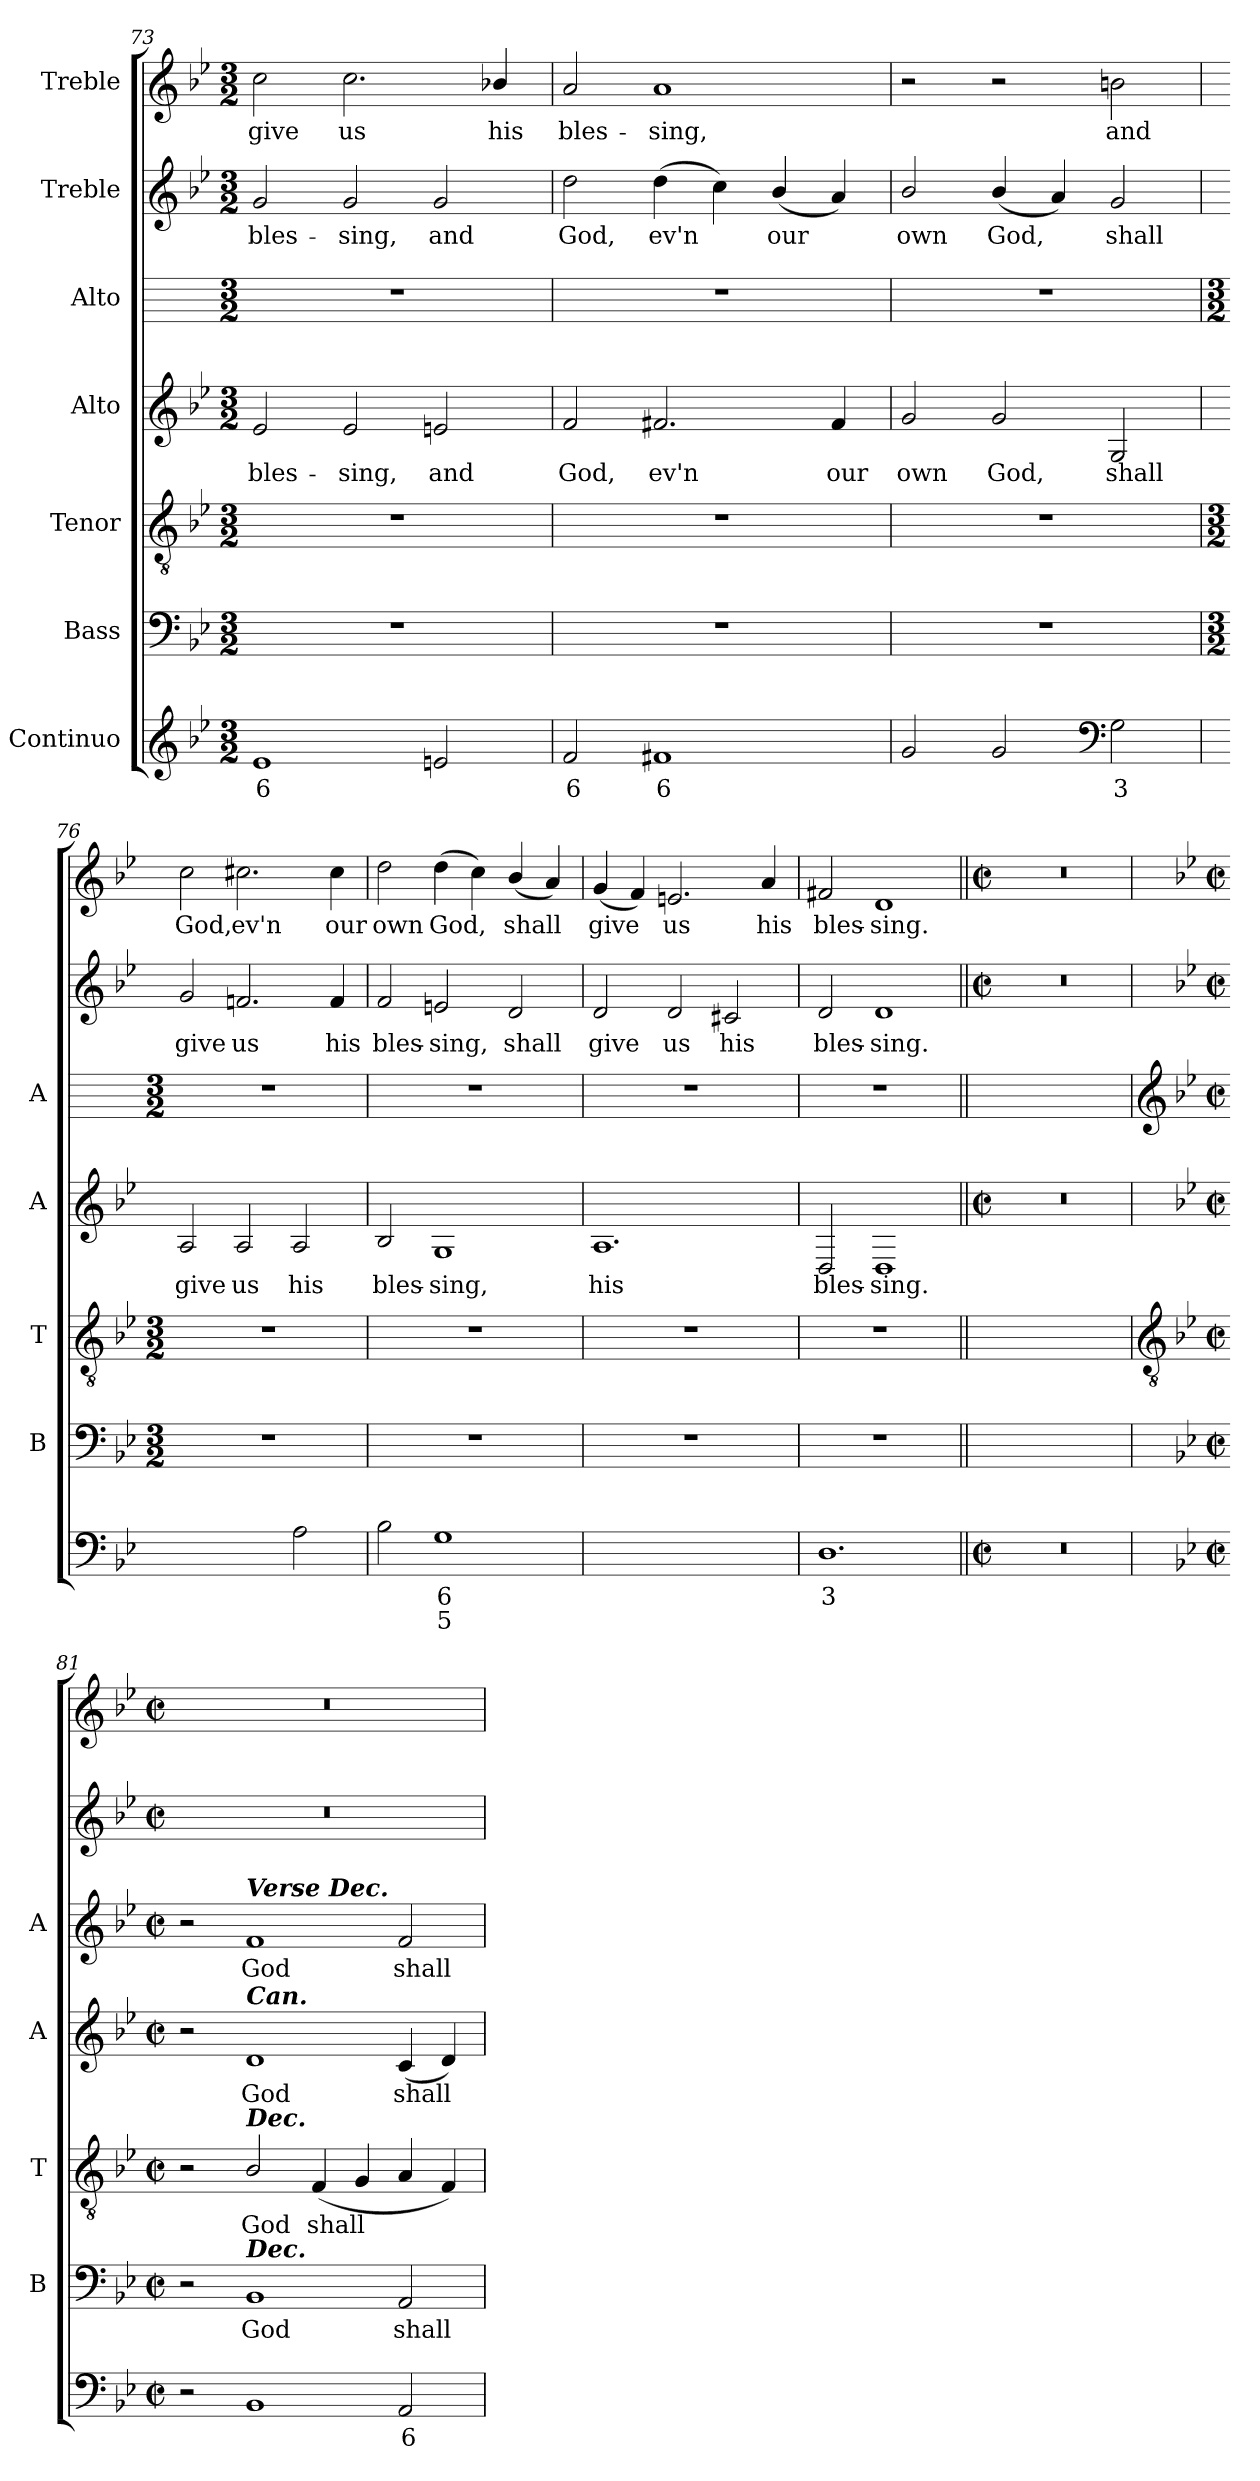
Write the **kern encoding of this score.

**kern	**text	**text	**kern	**text	**kern	**text	**kern	**text	**kern	**text	**kern	**text	**kern	**text
*part7	*part7	*part7	*part6	*part6	*part5	*part5	*part4	*part4	*part3	*part3	*part2	*part2	*part1	*part1
*staff7	*staff7	*staff7	*staff6	*staff6	*staff5	*staff5	*staff4	*staff4	*staff3	*staff3	*staff2	*staff2	*staff1	*staff1
*I"Continuo	*	*	*I"Bass	*	*I"Tenor	*	*I"Alto	*	*I"Alto	*	*I"Treble	*	*I"Treble	*
*	*	*	*I'B	*	*I'T	*	*I'A	*	*I'A	*	*	*	*	*
*clefG2	*	*	*clefF4	*	*clefGv2	*	*clefG2	*	*	*	*clefG2	*	*clefG2	*
*k[b-e-]	*	*	*k[b-e-]	*	*k[b-e-]	*	*k[b-e-]	*	*	*	*k[b-e-]	*	*k[b-e-]	*
*B-:	*	*	*B-:	*	*B-:	*	*B-:	*	*	*	*B-:	*	*B-:	*
*M3/2	*	*	*M3/2	*	*M3/2	*	*M3/2	*	*M3/2	*	*M3/2	*	*M3/2	*
=73	=73	=73	=73	=73	=73	=73	=73	=73	=73	=73	=73	=73	=73	=73
!	!LO:LY:b	!	!	!	!	!	!	!LO:LY:b	!	!	!	!LO:LY:b	!	!LO:LY:b
1e-	6	.	1.r	.	1.r	.	2e-	bles-	1.r	.	2g	bles-	2cc	give
!	!	!	!	!	!	!	!	!LO:LY:b	!	!	!	!LO:LY:b	!	!LO:LY:b
.	.	.	.	.	.	.	2e-	-sing,	.	.	2g	-sing,	2.cc	us
!	!	!	!	!	!	!	!	!LO:LY:b	!	!	!	!LO:LY:b	!	!
2en	.	.	.	.	.	.	2en	and	.	.	2g	and	.	.
!	!	!	!	!	!	!	!	!	!	!	!	!	!	!LO:LY:b
.	.	.	.	.	.	.	.	.	.	.	.	.	4b-X/	his
=74	=74	=74	=74	=74	=74	=74	=74	=74	=74	=74	=74	=74	=74	=74
!	!LO:LY:b	!	!	!	!	!	!	!LO:LY:b	!	!	!	!LO:LY:b	!	!LO:LY:b
2f	6	.	1.r	.	1.r	.	2f	God,	1.r	.	2dd	God,	2a	bles-
!	!LO:LY:b	!	!	!	!	!	!	!LO:LY:b	!	!	!	!LO:LY:b	!	!LO:LY:b
1f#X	6	.	.	.	.	.	2.f#X	ev'n	.	.	(>4dd	ev'n	1a	-sing,
.	.	.	.	.	.	.	.	.	.	.	4cc)	.	.	.
!	!	!	!	!	!	!	!	!	!	!	!	!LO:LY:b	!	!
.	.	.	.	.	.	.	.	.	.	.	(<4b-/	our	.	.
!	!	!	!	!	!	!	!	!LO:LY:b	!	!	!	!	!	!
.	.	.	.	.	.	.	4f#	our	.	.	4a)	.	.	.
=75	=75	=75	=75	=75	=75	=75	=75	=75	=75	=75	=75	=75	=75	=75
!	!	!	!	!	!	!	!	!LO:LY:b	!	!	!	!LO:LY:b	!	!
2g	.	.	1.r	.	1.r	.	2g	own	1.r	.	2b-/	own	2r	.
!	!	!	!	!	!	!	!	!LO:LY:b	!	!	!	!LO:LY:b	!	!
2g	.	.	.	.	.	.	2g	God,	.	.	(<4b-/	God,	2r	.
.	.	.	.	.	.	.	.	.	.	.	4a)	.	.	.
*clefF4	*	*	*	*	*	*	*	*	*	*	*	*	*	*
!	!LO:LY:b	!	!	!	!	!	!	!LO:LY:b	!	!	!	!LO:LY:b	!	!LO:LY:b
2G	3	.	.	.	.	.	2G	shall	.	.	2g	shall	2bn	and
!!LO:LB:g=z
=76	=76	=76	=76	=76	=76	=76	=76	=76	=76	=76	=76	=76	=76	=76
*	*	*	*M3/2	*	*M3/2	*	*	*	*M3/2	*	*	*	*	*
!	!LO:LY:b	!	!	!	!	!	!	!LO:LY:b	!	!	!	!LO:LY:b	!	!LO:LY:b
[2Ayy	7	.	1.r	.	1.r	.	2A	give	1.r	.	2g	give	2cc	God,
!	!LO:LY:b	!LO:LY:b	!	!	!	!	!	!LO:LY:b	!	!	!	!LO:LY:b	!	!LO:LY:b
2Ayy]	6	3	.	.	.	.	2A	us	.	.	2.fn	us	2.cc#X	ev'n
!	!	!	!	!	!	!	!	!LO:LY:b	!	!	!	!	!	!
2A	.	.	.	.	.	.	2A	his	.	.	.	.	.	.
!	!	!	!	!	!	!	!	!	!	!	!	!LO:LY:b	!	!LO:LY:b
.	.	.	.	.	.	.	.	.	.	.	4f	his	4cc#	our
=77	=77	=77	=77	=77	=77	=77	=77	=77	=77	=77	=77	=77	=77	=77
!	!	!	!	!	!	!	!	!LO:LY:b	!	!	!	!LO:LY:b	!	!LO:LY:b
2B-	.	.	1.r	.	1.r	.	2B-	bles-	1.r	.	2f	bles-	2dd	own
!	!LO:LY:b	!LO:LY:b	!	!	!	!	!	!LO:LY:b	!	!	!	!LO:LY:b	!	!LO:LY:b
1G	6	5	.	.	.	.	1G	-sing,	.	.	2en	-sing,	(>4dd	God,
.	.	.	.	.	.	.	.	.	.	.	.	.	4cc)	.
!	!	!	!	!	!	!	!	!	!	!	!	!LO:LY:b	!	!LO:LY:b
.	.	.	.	.	.	.	.	.	.	.	2d	shall	(<4b-/	shall
.	.	.	.	.	.	.	.	.	.	.	.	.	4a)	.
=78	=78	=78	=78	=78	=78	=78	=78	=78	=78	=78	=78	=78	=78	=78
!	!LO:LY:b	!LO:LY:b	!	!	!	!	!	!LO:LY:b	!	!	!	!LO:LY:b	!	!LO:LY:b
[4Ayy	7	4	1.r	.	1.r	.	1.A	his	1.r	.	2d	give	(<4g	give
!	!LO:LY:b	!	!	!	!	!	!	!	!	!	!	!	!	!
4Ayy_	6	.	.	.	.	.	.	.	.	.	.	.	4f)	.
!	!LO:LY:b	!	!	!	!	!	!	!	!	!	!	!LO:LY:b	!	!LO:LY:b
2Ayy_	5	.	.	.	.	.	.	.	.	.	2d	us	2.en	us
!	!	!LO:LY:b	!	!	!	!	!	!	!	!	!	!LO:LY:b	!	!
2Ayy]	.	3	.	.	.	.	.	.	.	.	2c#X	his	.	.
!	!	!	!	!	!	!	!	!	!	!	!	!	!	!LO:LY:b
.	.	.	.	.	.	.	.	.	.	.	.	.	4a	his
=79	=79	=79	=79	=79	=79	=79	=79	=79	=79	=79	=79	=79	=79	=79
!	!LO:LY:b	!	!	!	!	!	!	!LO:LY:b	!	!	!	!LO:LY:b	!	!LO:LY:b
1.D	3	.	1.r	.	1.r	.	2D	bles-	1.r	.	2d	bles-	2f#X	bles-
!	!	!	!	!	!	!	!	!LO:LY:b	!	!	!	!LO:LY:b	!	!LO:LY:b
.	.	.	.	.	.	.	1D	-sing.	.	.	1d	-sing.	1d	-sing.
=80||	=80||	=80||	=80||	=80||	=80||	=80||	=80||	=80||	=80||	=80||	=80||	=80||	=80||	=80||
*M4/2	*	*	*	*	*	*	*M4/2	*	*	*	*M4/2	*	*M4/2	*
*met(c|)	*	*	*	*	*	*	*met(c|)	*	*	*	*met(c|)	*	*met(c|)	*
0r	.	.	0ryy	.	0ryy	.	0r	.	0ryy	.	0r	.	0r	.
!!LO:LB:g=z
=81	=81	=81	=81	=81	=81	=81	=81	=81	=81	=81	=81	=81	=81	=81
*	*	*	*	*	*clefGv2	*	*	*	*clefG2	*	*	*	*	*
*	*	*	*k[b-e-]	*	*k[b-e-]	*	*	*	*k[b-e-]	*	*	*	*	*
*	*	*	*B-:	*	*B-:	*	*	*	*B-:	*	*	*	*	*
*M4/2	*	*	*M4/2	*	*M4/2	*	*M4/2	*	*M4/2	*	*M4/2	*	*M4/2	*
*met(c|)	*	*	*met(c|)	*	*met(c|)	*	*met(c|)	*	*met(c|)	*	*met(c|)	*	*met(c|)	*
2r	.	.	2r	.	2r	.	2r	.	2r	.	0r	.	0r	.
!	!	!	!	!	!	!	!	!	!LO:TX:a:Bi:t=Verse Dec.	!	!	!	!	!
!	!	!	!	!	!	!	!LO:TX:a:Bi:t=Can.	!	!	!	!	!	!	!
!	!	!	!	!	!LO:TX:a:Bi:t=Dec.	!	!	!	!	!	!	!	!	!
!	!	!	!LO:TX:a:Bi:t=Dec.	!	!	!	!	!	!	!	!	!	!	!
!	!	!	!	!LO:LY:b	!	!LO:LY:b	!	!LO:LY:b	!	!LO:LY:b	!	!	!	!
1BB-	.	.	1BB-	God	2B-/	God	1d	God	1f	God	.	.	.	.
!	!	!	!	!	!	!LO:LY:b	!	!	!	!	!	!	!	!
.	.	.	.	.	(<4F	shall	.	.	.	.	.	.	.	.
.	.	.	.	.	4G	.	.	.	.	.	.	.	.	.
!	!LO:LY:b	!	!	!LO:LY:b	!	!	!	!LO:LY:b	!	!LO:LY:b	!	!	!	!
2AA	6	.	2AA	shall	4A	.	(<4c	shall	2f	shall	.	.	.	.
.	.	.	.	.	4F)	.	4d)	.	.	.	.	.	.	.
=	=	=	=	=	=	=	=	=	=	=	=	=	=	=
*-	*-	*-	*-	*-	*-	*-	*-	*-	*-	*-	*-	*-	*-	*-
